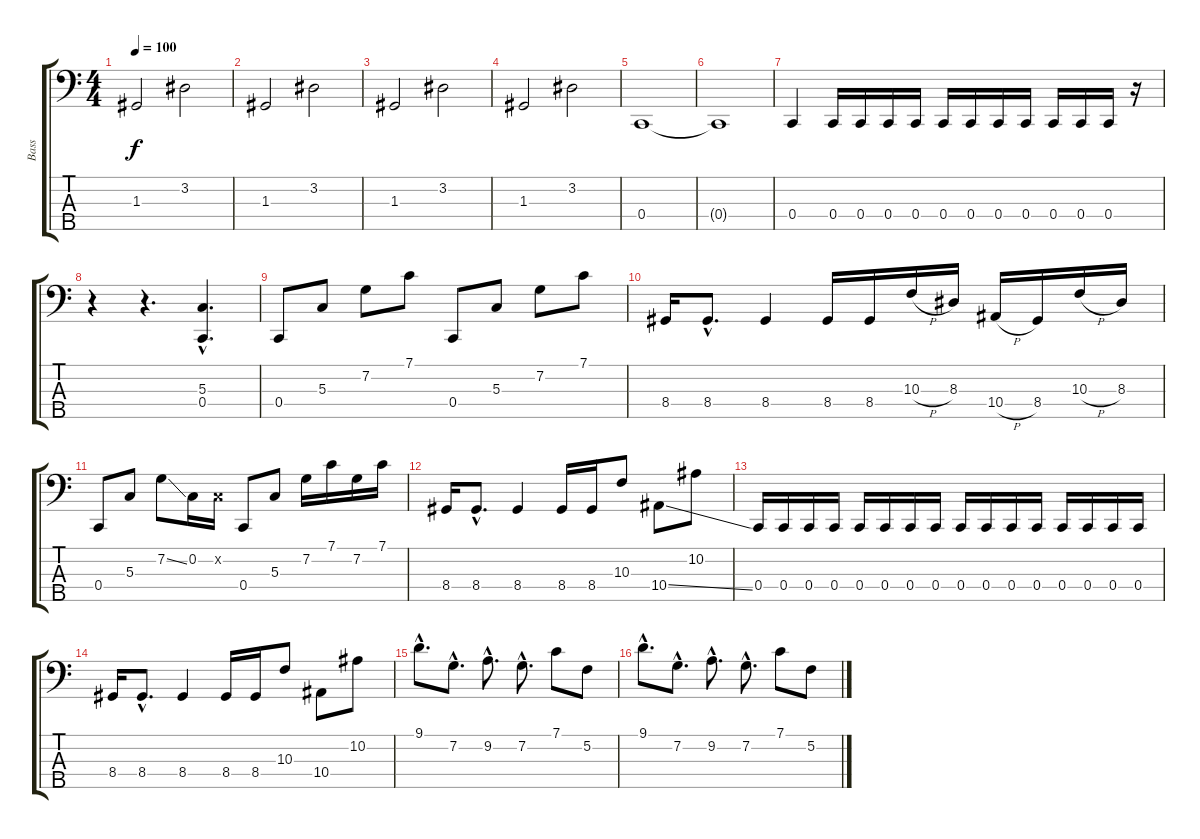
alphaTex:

\track ("Bass" "Bass") {instrument electricbasspick}
\staff {score tabs}
\tuning (F2 C2 G1 C1 A0) {hide}
\ts (4 4)
\tempo 100
\clef f4
\ks c
1.3.2{dy f} 3.2.2 |
1.3.2 3.2.2 |
1.3.2 3.2.2 |
1.3.2 3.2.2 |
0.4.1 |
0.4{t}.1 |
0.4.4 0.4.16 0.4.16 0.4.16 0.4.16 0.4.16 0.4.16 0.4.16 0.4.16 0.4.16 0.4.16 0.4.16 r.16 |
r.4 r.4{d} (5.3{hac} 0.4{hac}).4{d} |
0.4.8 5.3.8 7.2.8 7.1.8 0.4.8 5.3.8 7.2.8 7.1.8 |
8.4.16 8.4{hac}.8{d} 8.4.4 8.4.16 8.4.16 10.3{h}.16 8.3.16 10.4{h}.16 8.4.16 10.3{h}.16 8.3.16 |
0.4.8 5.3.8 7.2{ss}.8 0.2.16 0.2{x}.16 0.4.8 5.3.8 7.2.16 7.1.16 7.2.16 7.1.16 |
8.4.16 8.4{hac}.8{d} 8.4.4 8.4.16 8.4.16 10.3.8 10.4{ss}.8 10.2.8 |
0.4.16 0.4.16 0.4.16 0.4.16 0.4.16 0.4.16 0.4.16 0.4.16 0.4.16 0.4.16 0.4.16 0.4.16 0.4.16 0.4.16 0.4.16 0.4.16 |
8.4.16 8.4{hac}.8{d} 8.4.4 8.4.16 8.4.16 10.3.8 10.4.8 10.2.8 |
9.1{hac}.8{d} 7.2{hac}.8{d} 9.2{hac}.8{d} 7.2{hac}.8{d} 7.1.8 5.2.8 |
9.1{hac}.8{d} 7.2{hac}.8{d} 9.2{hac}.8{d} 7.2{hac}.8{d} 7.1.8 5.2.8
